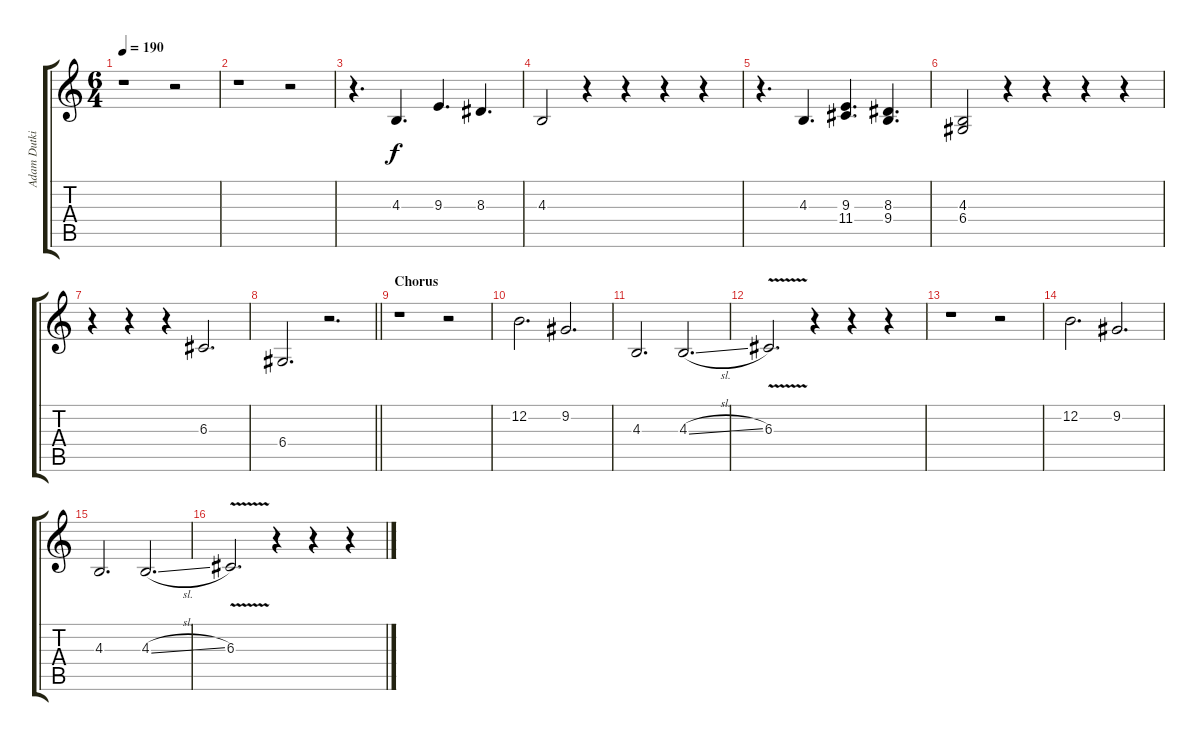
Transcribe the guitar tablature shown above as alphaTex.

\track ("Adam Dutkiewicz (Clean Vocals)" "Adam Dutki") {instrument englishhorn}
\staff {score tabs}
\tuning (E4 B3 G3 D3 A2 E2) {hide}
\ts (6 4)
\tempo 190
\clef g2
\ks c
r.1{dy f} r.2 |
r.1 r.2 |
r.4{d} 4.3.4{d} 9.3.4{d} 8.3.4{d} |
4.3.2 r.4 r.4 r.4 r.4 |
r.4{d} 4.3.4{d} (9.3 11.4).4{d} (8.3 9.4).4{d} |
(4.3 6.4).2 r.4 r.4 r.4 r.4 |
r.4 r.4 r.4 6.3.2{d} |
\barLineRight lightlight
6.4.2{d} r.2{d} |
\section ("" "Chorus")
r.1 r.2 |
12.2.2{d} 9.2.2{d} |
4.3.2{d} 4.3{sl}.2{d} |
6.3{v}.2{d} r.4 r.4 r.4 |
r.1 r.2 |
12.2.2{d} 9.2.2{d} |
4.3.2{d} 4.3{sl}.2{d} |
6.3{v}.2{d} r.4 r.4 r.4
